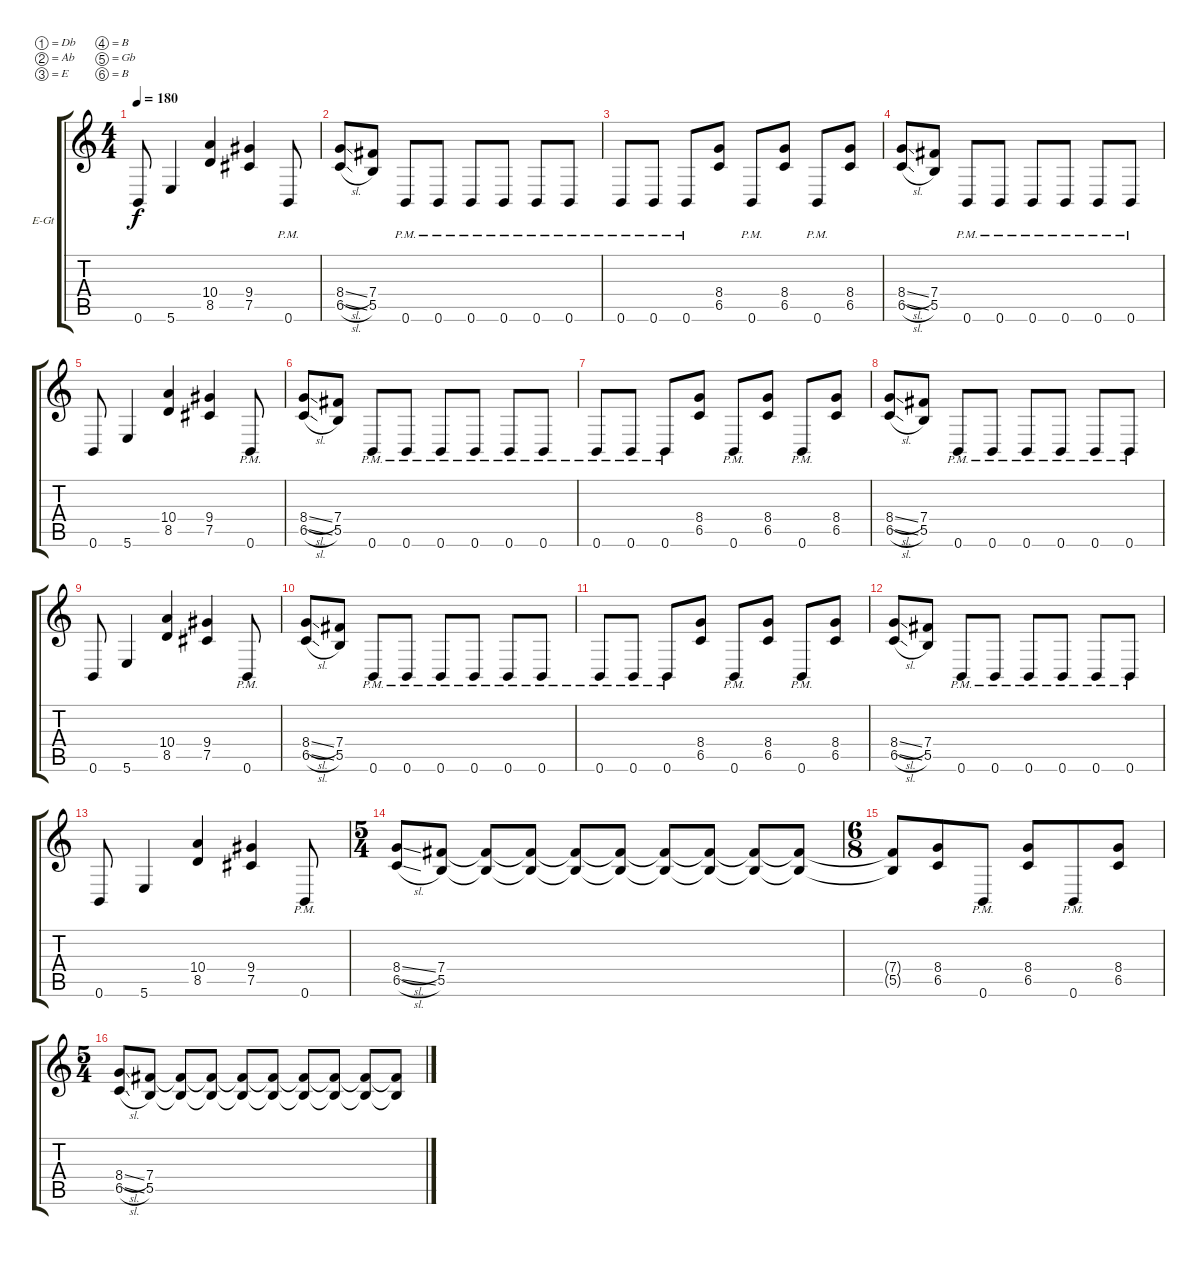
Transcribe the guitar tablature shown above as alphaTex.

\bracketExtendMode groupsimilarinstruments
\firstSystemTrackNameOrientation horizontal
\otherSystemsTrackNameOrientation horizontal
\track ("Ahrue Luster" "E-Gt") {instrument distortionguitar}
\staff {score tabs}
\tuning (Db4 Ab3 E3 B2 Gb2 B1)
\ts (4 4)
\tempo 180
\clef g2
\ks c
0.6.8{dy f} 5.6.4 (10.4 8.5).4 (9.4 7.5).4 0.6{pm}.8 |
(8.4{sl} 6.5{sl}).8 (7.4 5.5).8 0.6{pm}.8 0.6{pm}.8 0.6{pm}.8 0.6{pm}.8 0.6{pm}.8 0.6{pm}.8 |
0.6{pm}.8 0.6{pm}.8 0.6{pm}.8 (8.4 6.5).8 0.6{pm}.8 (8.4 6.5).8 0.6{pm}.8 (8.4 6.5).8 |
(8.4{sl} 6.5{sl}).8 (7.4 5.5).8 0.6{pm}.8 0.6{pm}.8 0.6{pm}.8 0.6{pm}.8 0.6{pm}.8 0.6{pm}.8 |
0.6.8 5.6.4 (10.4 8.5).4 (9.4 7.5).4 0.6{pm}.8 |
(8.4{sl} 6.5{sl}).8 (7.4 5.5).8 0.6{pm}.8 0.6{pm}.8 0.6{pm}.8 0.6{pm}.8 0.6{pm}.8 0.6{pm}.8 |
0.6{pm}.8 0.6{pm}.8 0.6{pm}.8 (8.4 6.5).8 0.6{pm}.8 (8.4 6.5).8 0.6{pm}.8 (8.4 6.5).8 |
(8.4{sl} 6.5{sl}).8 (7.4 5.5).8 0.6{pm}.8 0.6{pm}.8 0.6{pm}.8 0.6{pm}.8 0.6{pm}.8 0.6{pm}.8 |
0.6.8 5.6.4 (10.4 8.5).4 (9.4 7.5).4 0.6{pm}.8 |
(8.4{sl} 6.5{sl}).8 (7.4 5.5).8 0.6{pm}.8 0.6{pm}.8 0.6{pm}.8 0.6{pm}.8 0.6{pm}.8 0.6{pm}.8 |
0.6{pm}.8 0.6{pm}.8 0.6{pm}.8 (8.4 6.5).8 0.6{pm}.8 (8.4 6.5).8 0.6{pm}.8 (8.4 6.5).8 |
(8.4{sl} 6.5{sl}).8 (7.4 5.5).8 0.6{pm}.8 0.6{pm}.8 0.6{pm}.8 0.6{pm}.8 0.6{pm}.8 0.6{pm}.8 |
0.6.8 5.6.4 (10.4 8.5).4 (9.4 7.5).4 0.6{pm}.8 |
\ts (5 4)
(8.4{sl} 6.5{sl}).8 (7.4 5.5).8 (7.4{t} 5.5{t}).8 (7.4{t} 5.5{t}).8 (7.4{t} 5.5{t}).8 (7.4{t} 5.5{t}).8 (7.4{t} 5.5{t}).8 (7.4{t} 5.5{t}).8 (7.4{t} 5.5{t}).8 (7.4{t} 5.5{t}).8 |
\ts (6 8)
(7.4{t} 5.5{t}).8 (8.4 6.5).8 0.6{pm}.8 (8.4 6.5).8 0.6{pm}.8 (8.4 6.5).8 |
\ts (5 4)
(8.4{sl} 6.5{sl}).8 (7.4 5.5).8 (5.5{t} 7.4{t}).8 (5.5{t} 7.4{t}).8 (5.5{t} 7.4{t}).8 (5.5{t} 7.4{t}).8 (5.5{t} 7.4{t}).8 (7.4{t} 5.5{t}).8 (7.4{t} 5.5{t}).8 (7.4{t} 5.5{t}).8
